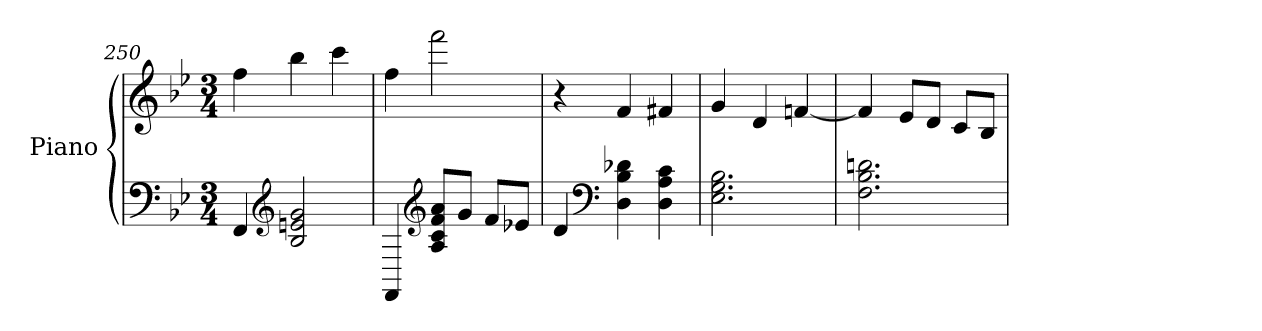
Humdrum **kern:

**kern	**kern
*part1	*part1
*staff2	*staff1
*I"Piano	*
*I'Pno.	*
*clefF4	*clefG2
*k[b-e-]	*k[b-e-]
*M3/4	*M3/4
=250	=250
4FF/	4ff\
*clefG2	*
2B-/ 2en/ 2g/	4bb-\
.	4ccc\
=251	=251
4FF/	4ff\
*clefG2	*
8A/ 8c/ 8f/ 8a/L	2fff\
8g/J	.
8f/L	.
8e-X/J	.
!!LO:LB:g=z
=252	=252
4d/	4r
*clefF4	*
4D\ 4B-\ 4d-X\	4f/
4D\ 4A\ 4c\	4f#X/
=253	=253
2.E-\ 2.G\ 2.B-\	4g/
.	4d/
.	[4fn/
=254	=254
2.F\ 2.B-\ 2.dn\	4f/]
.	8e-/L
.	8d/J
.	8c/L
.	8B-/J
=	=
*-	*-
